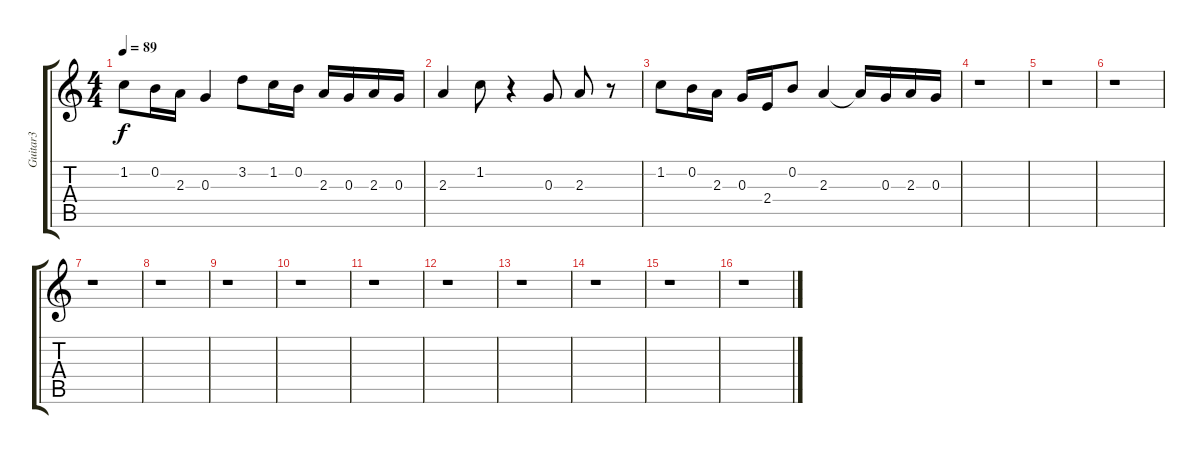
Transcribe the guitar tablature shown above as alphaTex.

\track ("Guitar3" "Guitar3") {instrument overdrivenguitar}
\staff {score tabs}
\tuning (E4 B3 G3 D3 A2 E2) {hide}
\ts (4 4)
\tempo 89
\clef g2
\ks c
1.2.8{dy f} 0.2.16 2.3.16 0.3.4 3.2.8 1.2.16 0.2.16 2.3.16 0.3.16 2.3.16 0.3.16 |
2.3.4 1.2.8 r.4 0.3.8 2.3.8 r.8 |
1.2.8 0.2.16 2.3.16 0.3.16 2.4.16 0.2.8 2.3.4 2.3{t}.16 0.3.16 2.3.16 0.3.16 |
r.1 |
r.1 |
r.1 |
r.1 |
r.1 |
r.1 |
r.1 |
r.1 |
r.1 |
r.1 |
r.1 |
r.1 |
r.1
